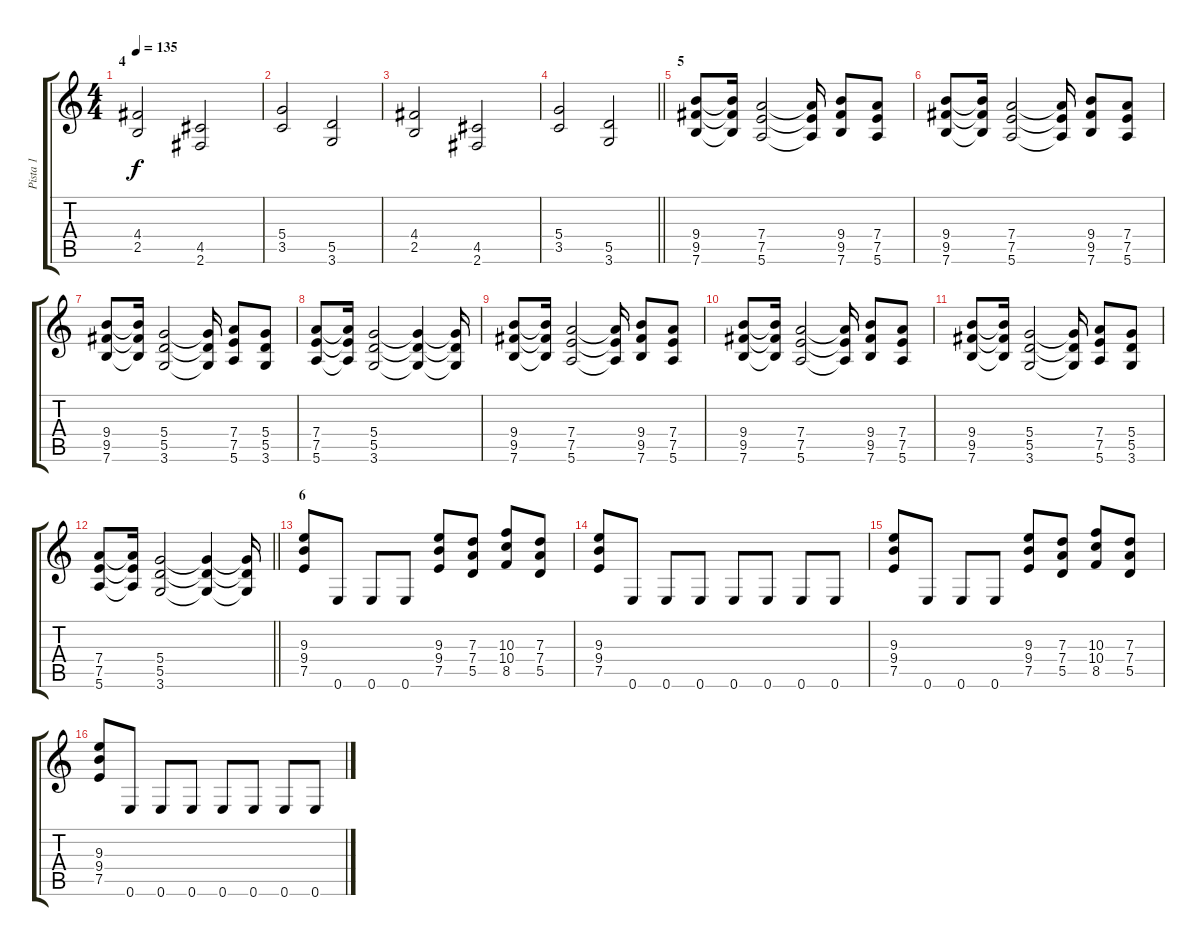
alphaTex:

\track ("Pista 1" "Pista 1") {instrument overdrivenguitar}
\staff {score tabs}
\tuning (E4 B3 G3 D3 A2 E2) {hide}
\ts (4 4)
\section ("" "4")
\tempo 135
\clef g2
\ks c
(4.4 2.5).2{dy f} (4.5 2.6).2 |
(5.4 3.5).2 (5.5 3.6).2 |
(4.4 2.5).2 (4.5 2.6).2 |
\barLineRight lightlight
(5.4 3.5).2 (5.5 3.6).2 |
\section ("" "5")
(9.4 9.5 7.6).8 (9.4{t} 9.5{t} 7.6{t}).16 (7.4 7.5 5.6).2 (7.4{t} 7.5{t} 5.6{t}).16 (9.4 9.5 7.6).8 (7.4 7.5 5.6).8 |
(9.4 9.5 7.6).8 (9.4{t} 9.5{t} 7.6{t}).16 (7.4 7.5 5.6).2 (7.4{t} 7.5{t} 5.6{t}).16 (9.4 9.5 7.6).8 (7.4 7.5 5.6).8 |
(9.4 9.5 7.6).8 (9.4{t} 9.5{t} 7.6{t}).16 (5.4 5.5 3.6).2 (5.4{t} 5.5{t} 3.6{t}).16 (7.4 7.5 5.6).8 (5.4 5.5 3.6).8 |
(7.4 7.5 5.6).8 (7.4{t} 7.5{t} 5.6{t}).16 (5.4 5.5 3.6).2 (5.4{t} 5.5{t} 3.6{t}).4 (5.4{t} 5.5{t} 3.6{t}).16 |
(9.4 9.5 7.6).8 (9.4{t} 9.5{t} 7.6{t}).16 (7.4 7.5 5.6).2 (7.4{t} 7.5{t} 5.6{t}).16 (9.4 9.5 7.6).8 (7.4 7.5 5.6).8 |
(9.4 9.5 7.6).8 (9.4{t} 9.5{t} 7.6{t}).16 (7.4 7.5 5.6).2 (7.4{t} 7.5{t} 5.6{t}).16 (9.4 9.5 7.6).8 (7.4 7.5 5.6).8 |
(9.4 9.5 7.6).8 (9.4{t} 9.5{t} 7.6{t}).16 (5.4 5.5 3.6).2 (5.4{t} 5.5{t} 3.6{t}).16 (7.4 7.5 5.6).8 (5.4 5.5 3.6).8 |
\barLineRight lightlight
(7.4 7.5 5.6).8 (7.4{t} 7.5{t} 5.6{t}).16 (5.4 5.5 3.6).2 (5.4{t} 5.5{t} 3.6{t}).4 (5.4{t} 5.5{t} 3.6{t}).16 |
\section ("" "6")
(9.3 9.4 7.5).8 0.6.8 0.6.8 0.6.8 (9.3 9.4 7.5).8 (7.3 7.4 5.5).8 (10.3 10.4 8.5).8 (7.3 7.4 5.5).8 |
(9.3 9.4 7.5).8 0.6.8 0.6.8 0.6.8 0.6.8 0.6.8 0.6.8 0.6.8 |
(9.3 9.4 7.5).8 0.6.8 0.6.8 0.6.8 (9.3 9.4 7.5).8 (7.3 7.4 5.5).8 (10.3 10.4 8.5).8 (7.3 7.4 5.5).8 |
(9.3 9.4 7.5).8 0.6.8 0.6.8 0.6.8 0.6.8 0.6.8 0.6.8 0.6.8
